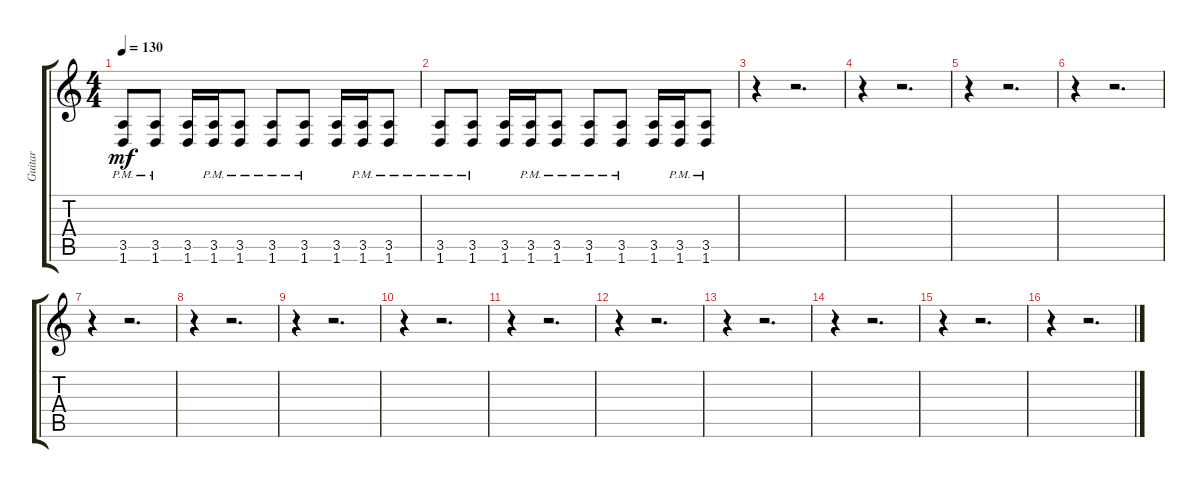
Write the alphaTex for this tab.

\track ("Guitar" "Guitar") {instrument distortionguitar}
\staff {score tabs}
\tuning (Db4 Ab3 E3 B2 Gb2 Db2) {hide}
\ts (4 4)
\tempo 130
\clef g2
\ks c
(3.5{pm} 1.6).8{dy mf} (3.5{pm} 1.6).8 (3.5 1.6).16 (3.5{pm} 1.6).16 (3.5{pm} 1.6).8 (3.5{pm} 1.6).8 (3.5{pm} 1.6).8 (3.5 1.6).16 (3.5{pm} 1.6).16 (3.5{pm} 1.6).8 |
(3.5{pm} 1.6).8 (3.5{pm} 1.6).8 (3.5 1.6).16 (3.5{pm} 1.6).16 (3.5{pm} 1.6).8 (3.5{pm} 1.6).8 (3.5{pm} 1.6).8 (3.5 1.6).16 (3.5{pm} 1.6).16 (3.5{pm} 1.6).8 |
r.4 r.2{d} |
r.4 r.2{d} |
r.4 r.2{d} |
r.4 r.2{d} |
r.4 r.2{d} |
r.4 r.2{d} |
r.4 r.2{d} |
r.4 r.2{d} |
r.4 r.2{d} |
r.4 r.2{d} |
r.4 r.2{d} |
r.4 r.2{d} |
r.4 r.2{d} |
r.4 r.2{d}
